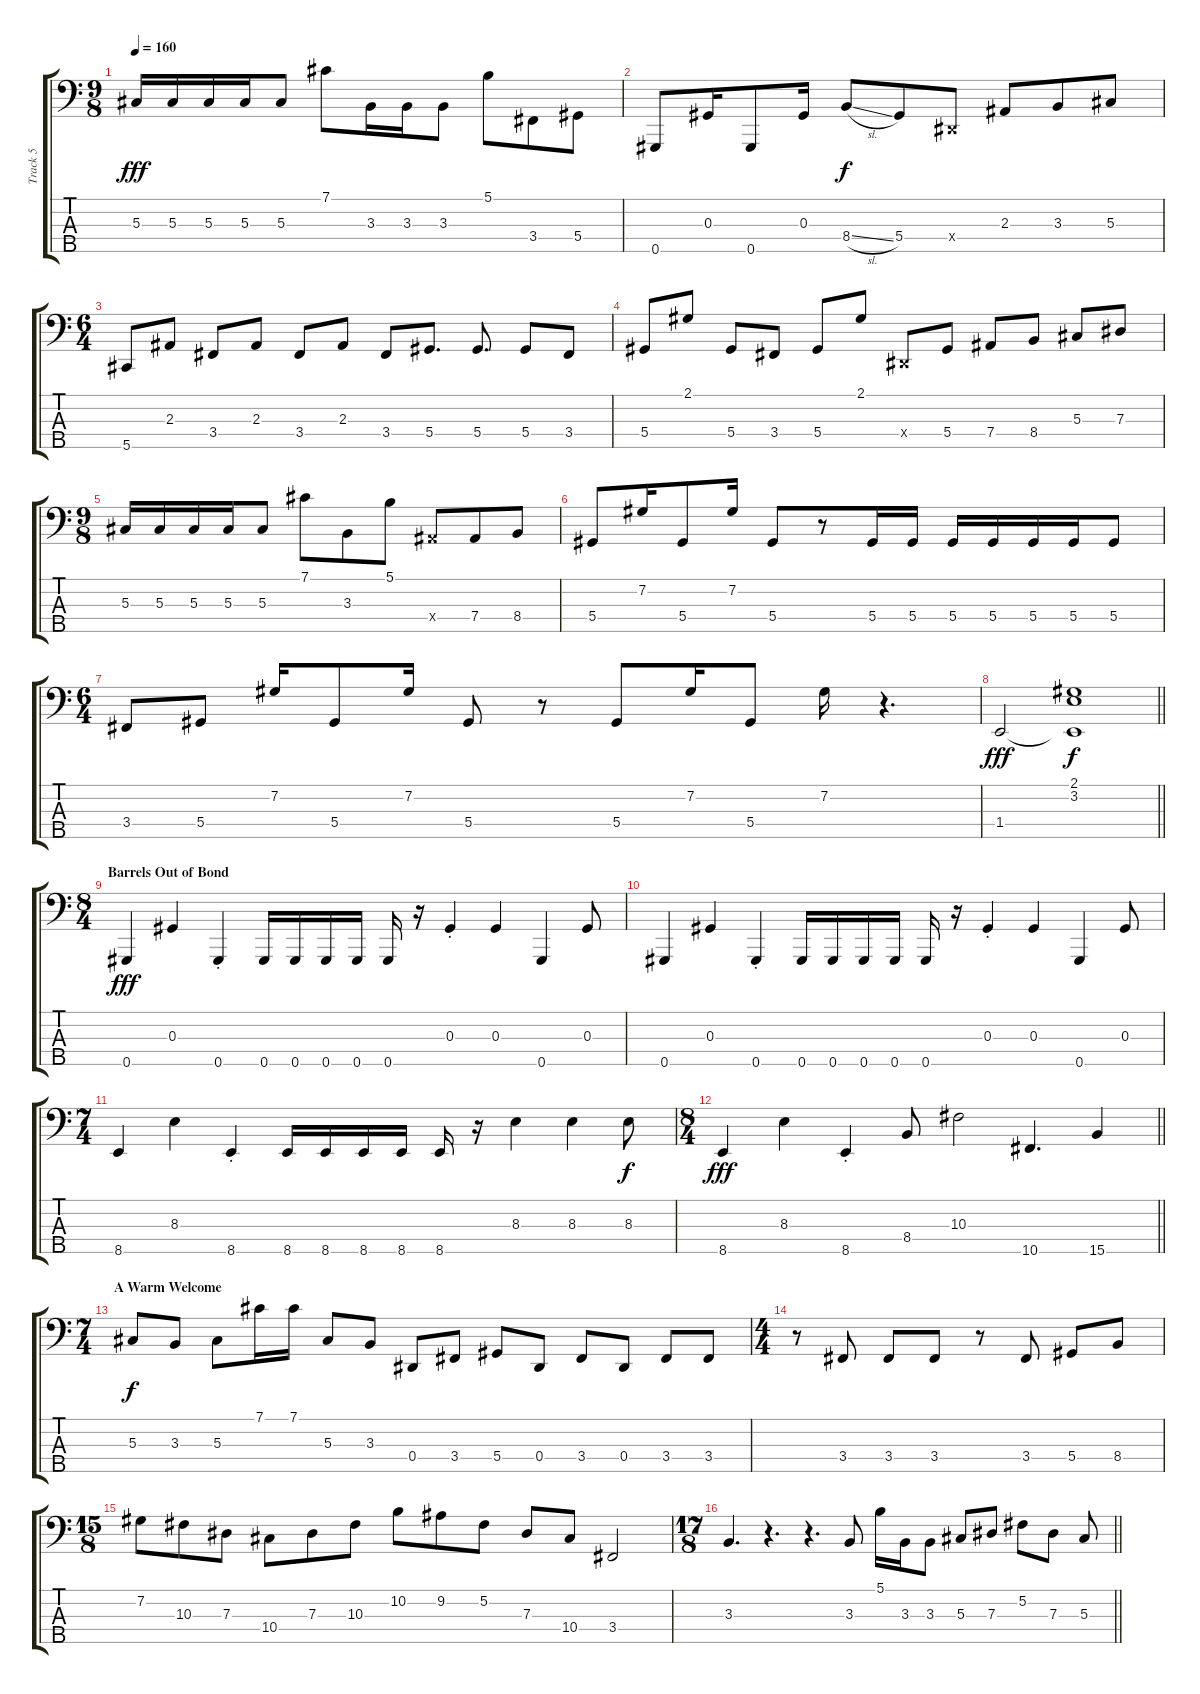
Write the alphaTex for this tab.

\track ("Track 5" "Track 5") {instrument slapbass1}
\staff {score tabs}
\tuning (Gb2 Db2 Ab1 Eb1 Ab0) {hide}
\ts (9 8)
\tempo 160
\clef f4
\ks c
5.3.16{dy fff} 5.3.16 5.3.16 5.3.16 5.3.8 7.1.8 3.3.16 3.3.16 3.3.8 5.1.8 3.4.8 5.4.8 |
0.5.8 0.3.16 0.5.8 0.3.16 8.4{sl}.8{dy f} 5.4.8 0.4{x}.8 2.3.8 3.3.8 5.3.8 |
\ts (6 4)
5.5.8 2.3.8 3.4.8 2.3.8 3.4.8 2.3.8 3.4.8 5.4.8{d} 5.4.8{d} 5.4.8 3.4.8 |
5.4.8 2.1.8 5.4.8 3.4.8 5.4.8 2.1.8 0.4{x}.8 5.4.8 7.4.8 8.4.8 5.3.8 7.3.8 |
\ts (9 8)
5.3.16 5.3.16 5.3.16 5.3.16 5.3.8 7.1.8 3.3.8 5.1.8 7.4{x}.8 7.4.8 8.4.8 |
5.4.8 7.2.16 5.4.8 7.2.16 5.4.8 r.8 5.4.16 5.4.16 5.4.16 5.4.16 5.4.16 5.4.16 5.4.8 |
\ts (6 4)
3.4.8 5.4.8 7.2.16 5.4.8 7.2.16 5.4.8 r.8 5.4.8 7.2.16 5.4.8 7.2.16 r.4{d} |
\barLineRight lightlight
1.4.2{dy fff} (2.1 3.2 1.4{t}).1{dy f} |
\ts (8 4)
\section ("" "Barrels Out of Bond")
0.5.4{dy fff} 0.3.4 0.5{st}.4 0.5.16 0.5.16 0.5.16 0.5.16 0.5.16 r.16 0.3{st}.4 0.3.4 0.5.4 0.3.8 |
0.5.4 0.3.4 0.5{st}.4 0.5.16 0.5.16 0.5.16 0.5.16 0.5.16 r.16 0.3{st}.4 0.3.4 0.5.4 0.3.8 |
\ts (7 4)
8.5.4 8.3.4 8.5{st}.4 8.5.16 8.5.16 8.5.16 8.5.16 8.5.16 r.16 8.3.4 8.3.4 8.3.8{dy f} |
\ts (8 4)
\barLineRight lightlight
8.5.4{dy fff} 8.3.4 8.5{st}.4 8.4.8 10.3.2 10.5.4{d} 15.5.4 |
\ts (7 4)
\section ("" "A Warm Welcome")
5.3.8{dy f} 3.3.8 5.3.8 7.1.16 7.1.16 5.3.8 3.3.8 0.4.8 3.4.8 5.4.8 0.4.8 3.4.8 0.4.8 3.4.8 3.4.8 |
\ts (4 4)
r.8 3.4.8 3.4.8 3.4.8 r.8 3.4.8 5.4.8 8.4.8 |
\ts (15 8)
7.2.8 10.3.8 7.3.8 10.4.8 7.3.8 10.3.8 10.2.8 9.2.8 5.2.8 7.3.8 10.4.8 3.4.2 |
\ts (17 8)
\barLineRight lightlight
3.3.4{d} r.4{d} r.4{d} 3.3.8 5.1.16 3.3.16 3.3.8 5.3.8 7.3.8 5.2.8 7.3.8 5.3.8
